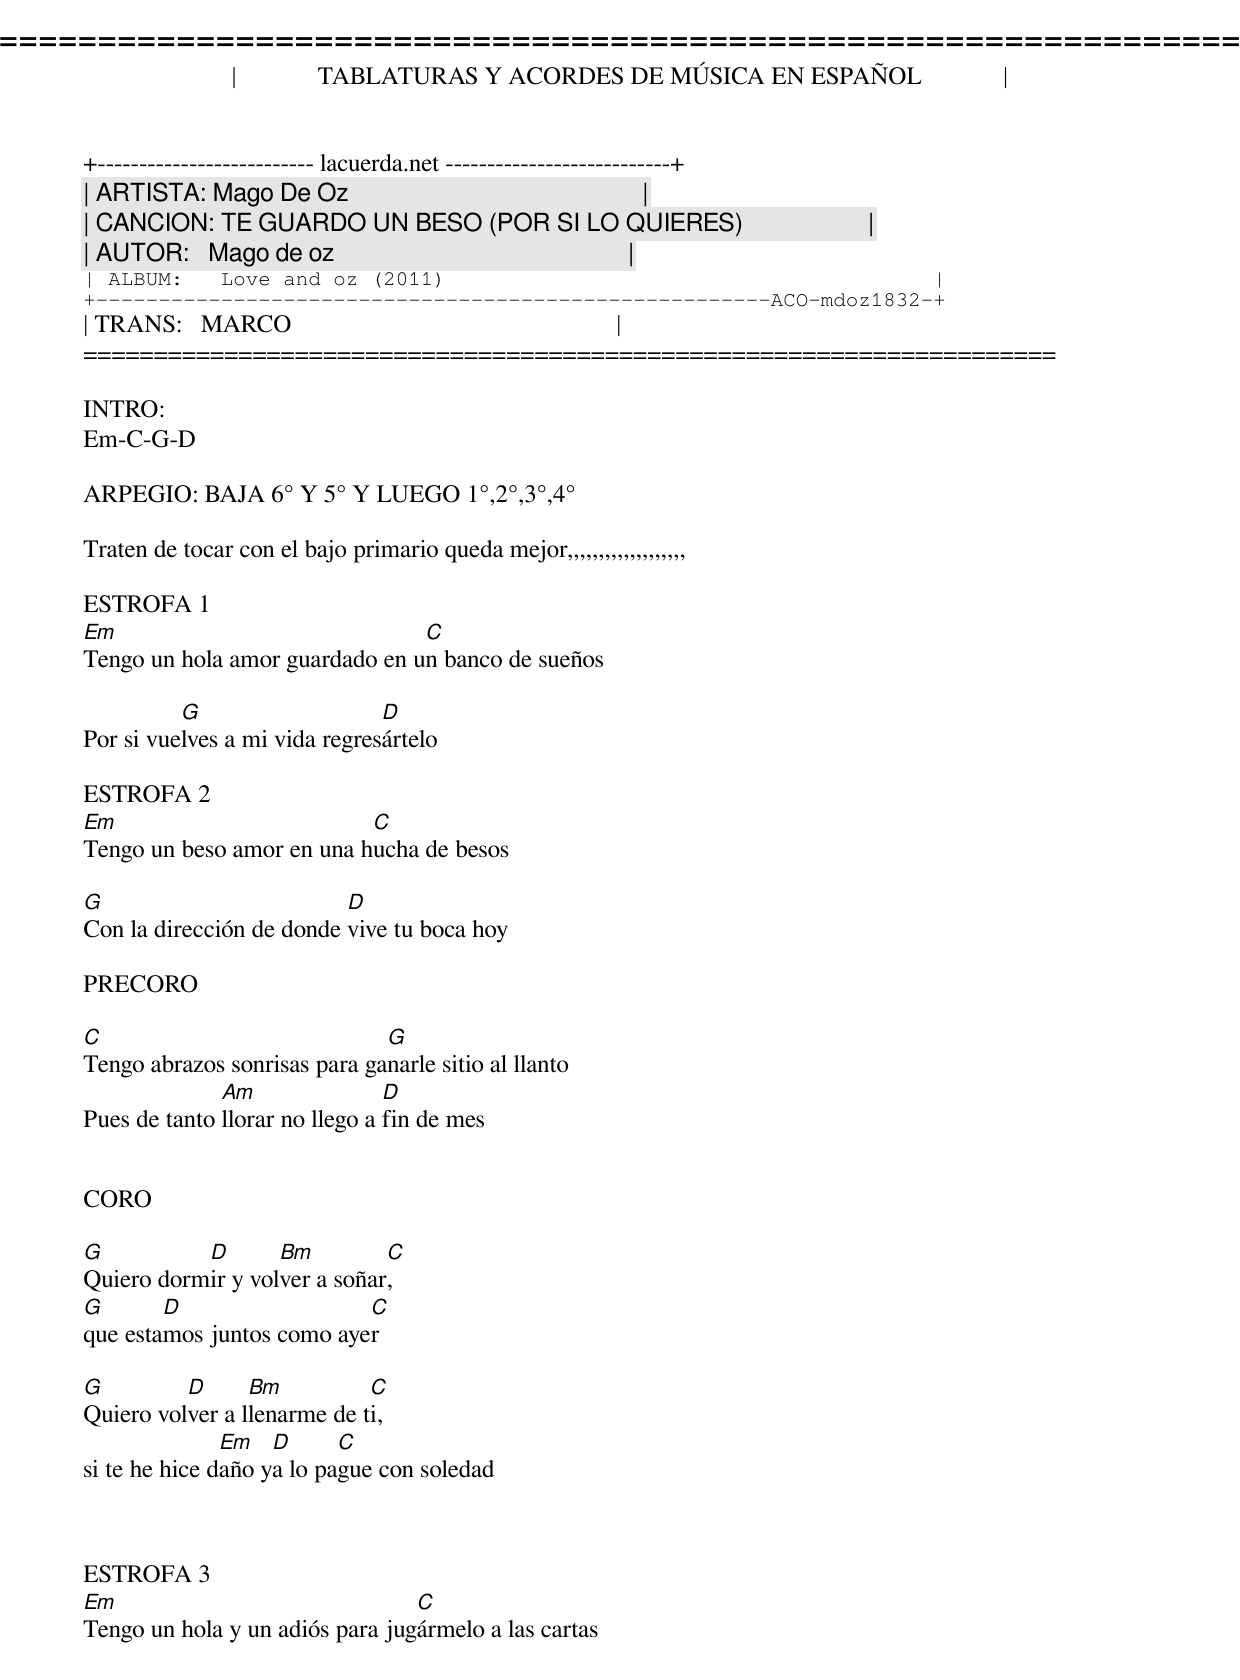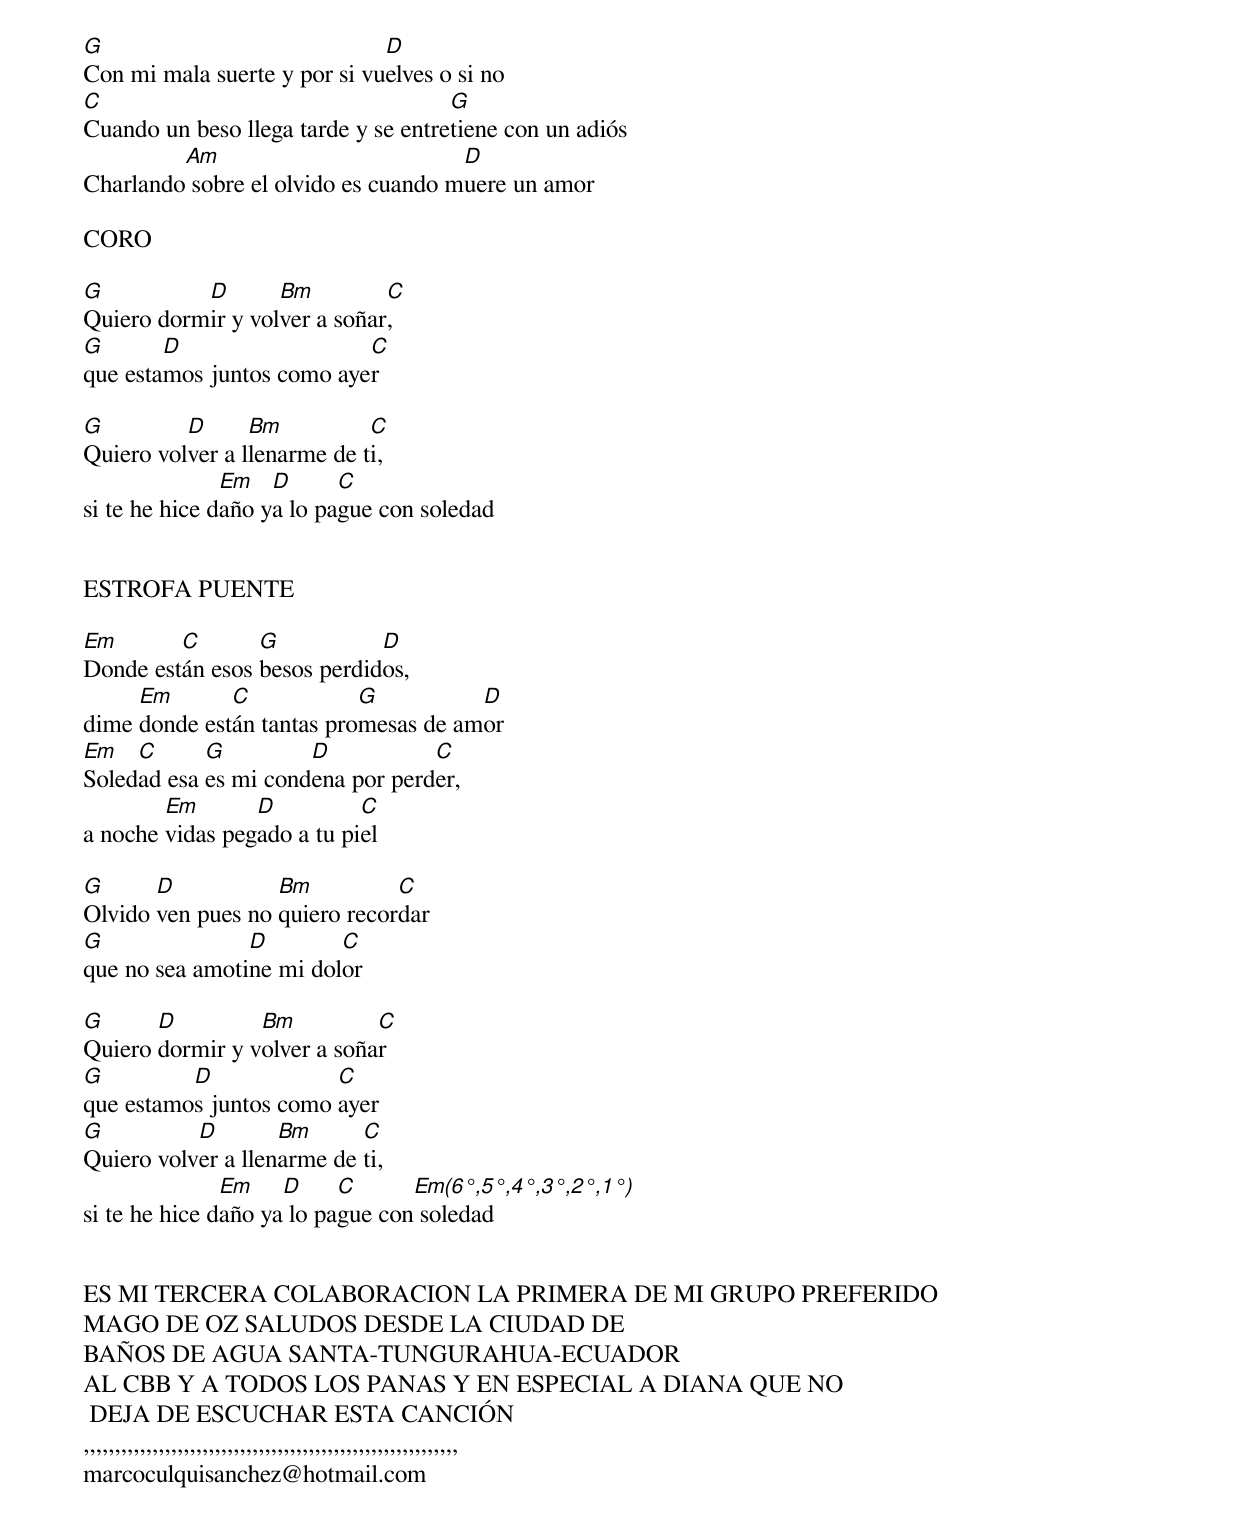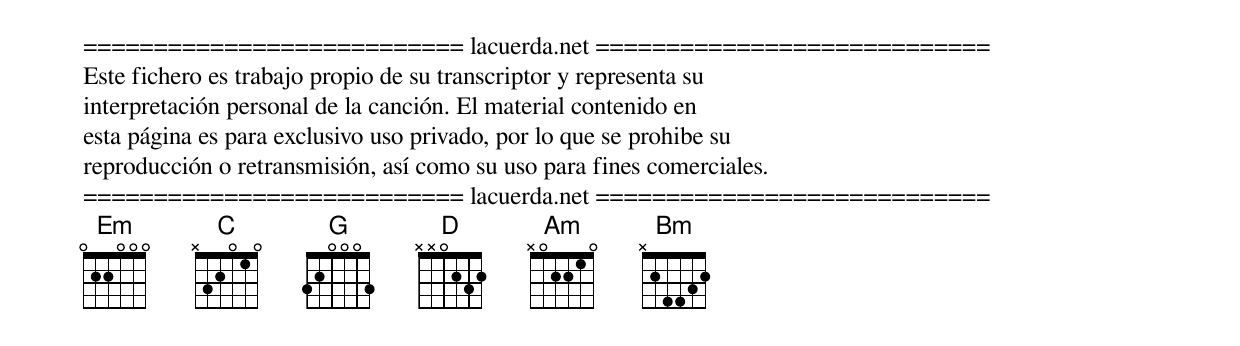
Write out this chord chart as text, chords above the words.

=====================================================================
|             TABLATURAS Y ACORDES DE MÚSICA EN ESPAÑOL             |
+-------------------------- lacuerda.net ---------------------------+
| ARTISTA: Mago De Oz                                               |
| CANCION: TE GUARDO UN BESO (POR SI LO QUIERES)                    |
| AUTOR:   Mago de oz                                               |
| ALBUM:   Love and oz (2011)                                       |
+------------------------------------------------------ACO-mdoz1832-+
| TRANS:   MARCO                                                    |
=====================================================================

INTRO:
Em-C-G-D

ARPEGIO: BAJA 6° Y 5° Y LUEGO 1°,2°,3°,4°

Traten de tocar con el bajo primario queda mejor,,,,,,,,,,,,,,,,,,,

ESTROFA 1
Em                              C
Tengo un hola amor guardado en un banco de sueños

          G                    D
Por si vuelves a mi vida regresártelo

ESTROFA 2
Em                         C
Tengo un beso amor en una hucha de besos

G                         D
Con la dirección de donde vive tu boca hoy

PRECORO

C                             G
Tengo abrazos sonrisas para ganarle sitio al llanto
              Am                D
Pues de tanto llorar no llego a fin de mes


CORO

G          D       Bm         C
Quiero dormir y volver a soñar,
G       D                  C
que estamos juntos como ayer

G         D      Bm          C
Quiero volver a llenarme de ti,
               Em   D      C
si te he hice daño ya lo pague con soledad



ESTROFA 3
Em                               C
Tengo un hola y un adiós para jugármelo a las cartas
G                             D
Con mi mala suerte y por si vuelves o si no
C                                    G
Cuando un beso llega tarde y se entretiene con un adiós
         Am                          D
Charlando sobre el olvido es cuando muere un amor

CORO

G          D       Bm         C
Quiero dormir y volver a soñar,
G       D                  C
que estamos juntos como ayer

G         D      Bm          C
Quiero volver a llenarme de ti,
               Em   D      C
si te he hice daño ya lo pague con soledad


ESTROFA PUENTE

Em       C       G           D
Donde están esos besos perdidos,
     Em       C            G          D
dime donde están tantas promesas de amor
Em   C      G         D           C
Soledad esa es mi condena por perder,
        Em       D          C
a noche vidas pegado a tu piel

G      D           Bm          C
Olvido ven pues no quiero recordar
G               D        C
que no sea amotine mi dolor

G      D         Bm          C
Quiero dormir y volver a soñar
G         D             C
que estamos juntos como ayer
G          D        Bm      C
Quiero volver a llenarme de ti,
               Em    D     C      Em(6°,5°,4°,3°,2°,1°)
si te he hice daño ya lo pague con soledad


ES MI TERCERA COLABORACION LA PRIMERA DE MI GRUPO PREFERIDO
MAGO DE OZ SALUDOS DESDE LA CIUDAD DE
BAÑOS DE AGUA SANTA-TUNGURAHUA-ECUADOR
AL CBB Y A TODOS LOS PANAS Y EN ESPECIAL A DIANA QUE NO
 DEJA DE ESCUCHAR ESTA CANCIÓN
,,,,,,,,,,,,,,,,,,,,,,,,,,,,,,,,,,,,,,,,,,,,,,,,,,,,,,,,,,,,
marcoculquisanchez@hotmail.com


=========================== lacuerda.net ============================
Este fichero es trabajo propio de su transcriptor y representa su
interpretación personal de la canción. El material contenido en
esta página es para exclusivo uso privado, por lo que se prohibe su
reproducción o retransmisión, así como su uso para fines comerciales.
=========================== lacuerda.net ============================
